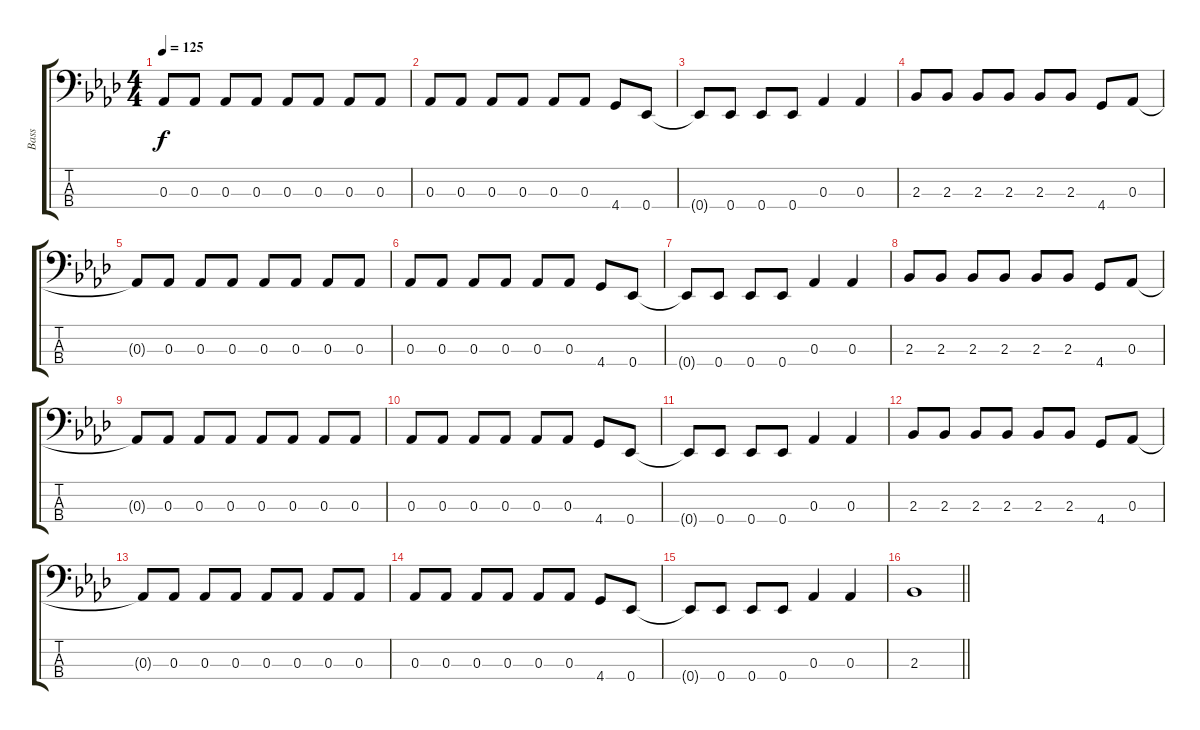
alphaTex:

\track ("Bass" "Bass") {instrument electricbassfinger}
\staff {score tabs}
\tuning (Gb2 Db2 Ab1 Eb1) {hide}
\ts (4 4)
\tempo 125
\clef f4
\ks fminor
0.3{t}.8{dy f} 0.3.8 0.3.8 0.3.8 0.3.8 0.3.8 0.3.8 0.3.8 |
0.3.8 0.3.8 0.3.8 0.3.8 0.3.8 0.3.8 4.4.8 0.4.8 |
0.4{t}.8 0.4.8 0.4.8 0.4.8 0.3.4 0.3.4 |
2.3.8 2.3.8 2.3.8 2.3.8 2.3.8 2.3.8 4.4.8 0.3.8 |
0.3{t}.8 0.3.8 0.3.8 0.3.8 0.3.8 0.3.8 0.3.8 0.3.8 |
0.3.8 0.3.8 0.3.8 0.3.8 0.3.8 0.3.8 4.4.8 0.4.8 |
0.4{t}.8 0.4.8 0.4.8 0.4.8 0.3.4 0.3.4 |
2.3.8 2.3.8 2.3.8 2.3.8 2.3.8 2.3.8 4.4.8 0.3.8 |
0.3{t}.8 0.3.8 0.3.8 0.3.8 0.3.8 0.3.8 0.3.8 0.3.8 |
0.3.8 0.3.8 0.3.8 0.3.8 0.3.8 0.3.8 4.4.8 0.4.8 |
0.4{t}.8 0.4.8 0.4.8 0.4.8 0.3.4 0.3.4 |
2.3.8 2.3.8 2.3.8 2.3.8 2.3.8 2.3.8 4.4.8 0.3.8 |
0.3{t}.8 0.3.8 0.3.8 0.3.8 0.3.8 0.3.8 0.3.8 0.3.8 |
0.3.8 0.3.8 0.3.8 0.3.8 0.3.8 0.3.8 4.4.8 0.4.8 |
0.4{t}.8 0.4.8 0.4.8 0.4.8 0.3.4 0.3.4 |
\barLineRight lightlight
2.3.1{volume 0}
